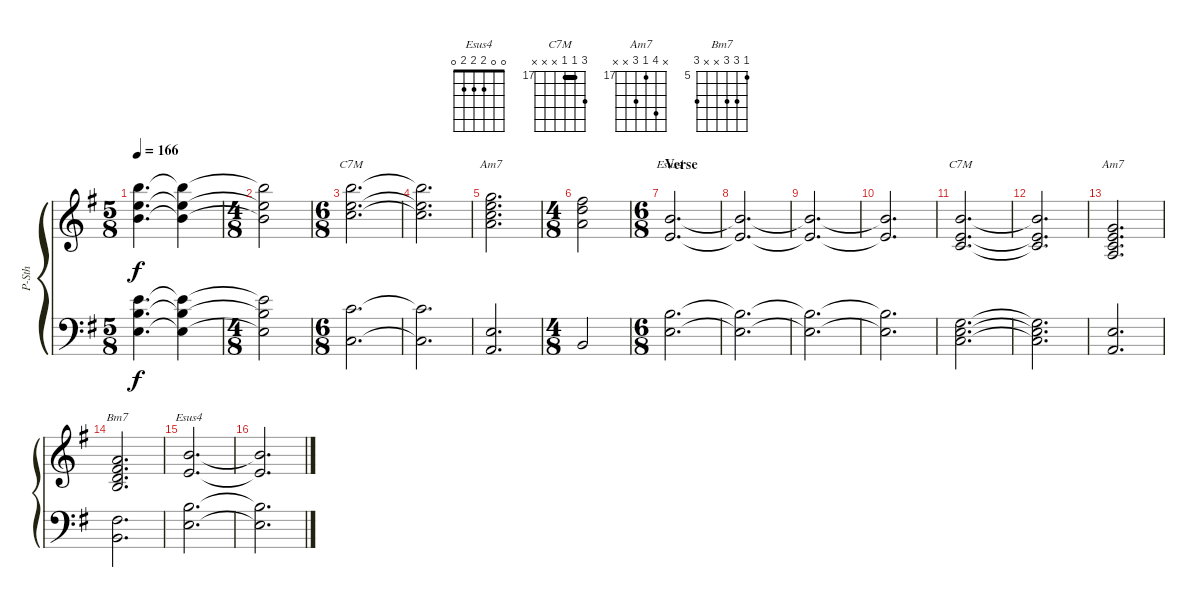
\defaultSystemsLayout 4
\bracketExtendMode groupsimilarinstruments
\otherSystemsTrackNameOrientation horizontal
\track ("Synthesizer" "P-Sth") {multiBarRest instrument pad2warm}
\staff {score}
\tuning (E4 B3 G3 D3 A2 E2)
\chord ("Esus4" 0 0 2 2 2 0) {showfingering false}
\chord ("C7M" 19 17 17 x x x) {firstfret 17 showfingering false barre 17}
\chord ("Am7" x 20 17 19 x x) {firstfret 17 showfingering false}
\chord ("Bm7" 5 7 7 x x 7) {firstfret 5 showfingering false}
\ts (5 8)
\tempo 166
\clef g2
\ks g
(26.5{t acc forcenatural} 28.3{t acc forcenatural} 26.4{t acc forcenatural}).4{d dy f beam Down} (26.5{t acc forcenatural} 28.3{t acc forcenatural} 26.4{t acc forcenatural}).4{beam Down} |
\ts (4 8)
(26.5{t acc forcenatural} 28.3{t acc forcenatural} 26.4{t acc forcenatural}).2{beam Down} |
\ts (6 8)
(17.3{acc forcenatural} 17.2{acc forcenatural} 19.1{acc forcenatural}).2{d ch "C7M" beam Down} |
(19.1{t acc forcenatural} 17.2{t acc forcenatural} 17.3{t acc forcenatural}).2{d beam Down} |
(19.4{acc forcenatural} 17.3{acc forcenatural} 17.2{acc forcenatural} 15.1{acc forcenatural}).2{d ch "Am7" beam Down} |
\ts (4 8)
(19.2{acc #} 19.3{acc forcenatural} 19.4{acc forcenatural}).2{beam Down} |
\ts (6 8)
\section ("" "Verse")
(12.2{acc forcenatural} 0.1{acc forcenatural}).2{d ch "Esus4" beam Up} |
(0.1{t acc forcenatural} 12.2{t acc forcenatural}).2{d beam Up} |
(0.1{t acc forcenatural} 12.2{t acc forcenatural}).2{d beam Up} |
(0.1{t acc forcenatural} 12.2{t acc forcenatural}).2{d beam Up} |
(5.3{acc forcenatural} 5.2{acc forcenatural} 7.1{acc forcenatural}).2{d ch "C7M" beam Up} |
(7.1{t acc forcenatural} 5.2{t acc forcenatural} 5.3{t acc forcenatural}).2{d beam Up} |
(7.4{acc forcenatural} 5.3{acc forcenatural} 5.2{acc forcenatural} 3.1{acc forcenatural}).2{d ch "Am7" beam Up} |
(5.1{acc forcenatural} 7.2{acc #} 7.3{acc forcenatural} 9.4{acc forcenatural}).2{d ch "Bm7" beam Up} |
(12.2{acc forcenatural} 0.1{acc forcenatural}).2{d ch "Esus4" beam Up} |
(0.1{t acc forcenatural} 12.2{t acc forcenatural}).2{d beam Up}
\staff {score}
\tuning (E4 B3 G3 D3 A2 E2)
\clef f4
\ottava regular
\simile none
\ks g
(2.4{t acc forcenatural} 0.1{t acc forcenatural} 0.2{t acc forcenatural}).4{d dy f beam Down} (2.4{t acc forcenatural} 0.1{t acc forcenatural} 0.2{t acc forcenatural}).4{beam Down} |
(2.4{t acc forcenatural} 0.1{t acc forcenatural} 0.2{t acc forcenatural}).2{beam Down} |
(3.5{acc forcenatural} 1.2{acc forcenatural}).2{d beam Down} |
(1.2{t acc forcenatural} 3.5{t acc forcenatural}).2{d beam Down} |
(0.5{acc forcenatural} 2.4{acc forcenatural}).2{d beam Up} |
2.5{acc forcenatural}.2{beam Up} |
(2.4{acc forcenatural} 0.2{acc forcenatural}).2{d beam Down} |
(2.4{t acc forcenatural} 0.2{t acc forcenatural}).2{d beam Down} |
(2.4{t acc forcenatural} 0.2{t acc forcenatural}).2{d beam Down} |
(2.4{t acc forcenatural} 0.2{t acc forcenatural}).2{d beam Down} |
(0.3{acc forcenatural} 2.4{acc forcenatural} 3.5{acc forcenatural}).2{d beam Down} |
(3.5{t acc forcenatural} 2.4{t acc forcenatural} 0.3{t acc forcenatural}).2{d beam Down} |
(2.4{acc forcenatural} 0.5{acc forcenatural}).2{d beam Up} |
(2.5{acc forcenatural} 4.4{acc #}).2{d beam Down} |
(2.4{acc forcenatural} 0.2{acc forcenatural}).2{d beam Down} |
(2.4{t acc forcenatural} 0.2{t acc forcenatural}).2{d beam Down}
